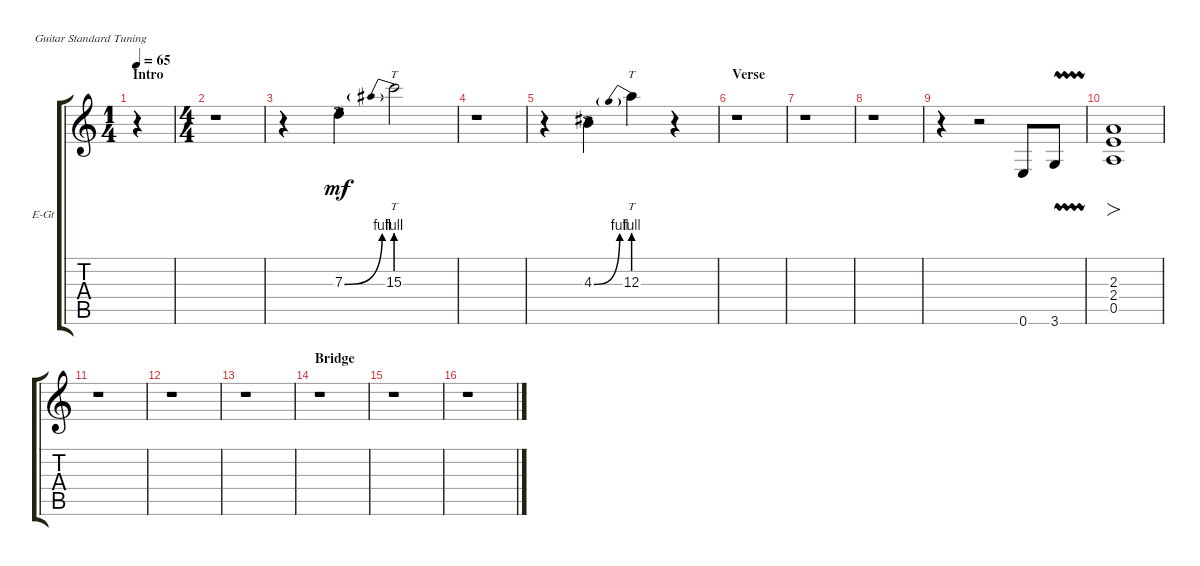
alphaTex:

\bracketExtendMode groupsimilarinstruments
\firstSystemTrackNameOrientation horizontal
\otherSystemsTrackNameOrientation horizontal
\track ("Guitar" "E-Gt") {instrument distortionguitar}
\staff {score tabs}
\tuning (E4 B3 G3 D3 A2 E2)
\ts (1 4)
\section ("" "Intro")
\tempo 65
\clef g2
\ks c
r.4{dy mf instrument distortionguitar} |
\ts (4 4)
r.1 |
r.4 7.3{be (bend 21.599999999999998 0 59.4 4)}.4 15.3{be (prebend 0 4 60 4)}.2{tt} |
r.1 |
r.4 4.3{be (bend 30.599999999999998 0 59.4 4)}.4 12.3{be (prebend 0 4 60 4)}.4{tt} r.4 |
\section ("" "Verse")
r.1 |
r.1 |
r.1 |
r.4 r.2 0.6.8 3.6{vw}.8 |
(0.5 2.4 2.3).1{fo} |
r.1 |
r.1 |
r.1 |
\section ("" "Bridge")
r.1 |
r.1 |
r.1
